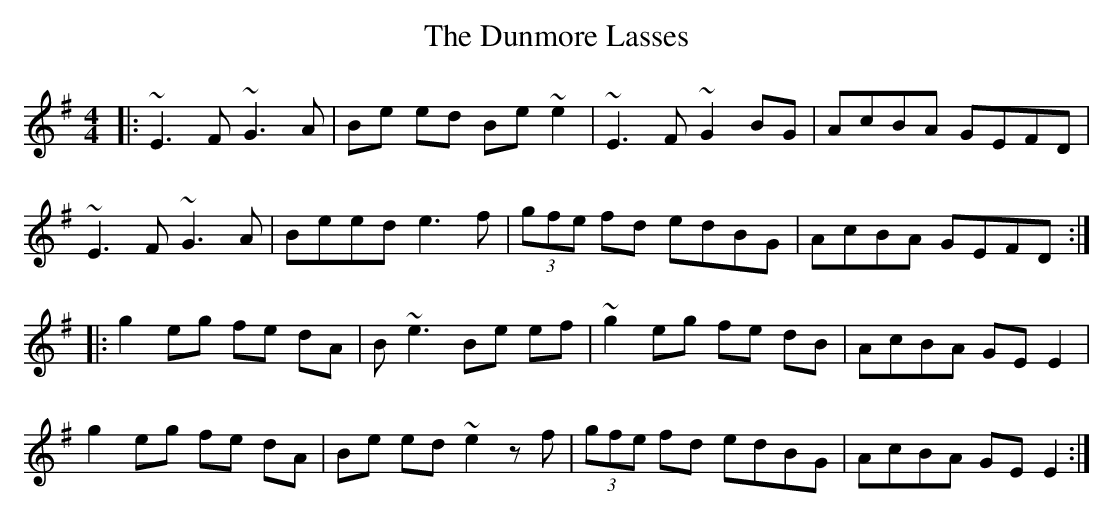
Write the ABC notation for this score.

X:1
T: The Dunmore Lasses
M: 4/4
L: 1/8
K: Emin
|:~E3F ~G3A|Be ed Be~e2|~E3F ~G2BG|AcBA GEFD|
~E3F ~G3 A|Beed e3f|(3gfe fd edBG|AcBA GEFD:|
|:g2eg fe dA|B~e3 Be ef|~g2eg fe dB|AcBA GE E2|
g2eg fe dA|Be ed ~e2 z f|(3gfe fd edBG|AcBA GE E2:|
